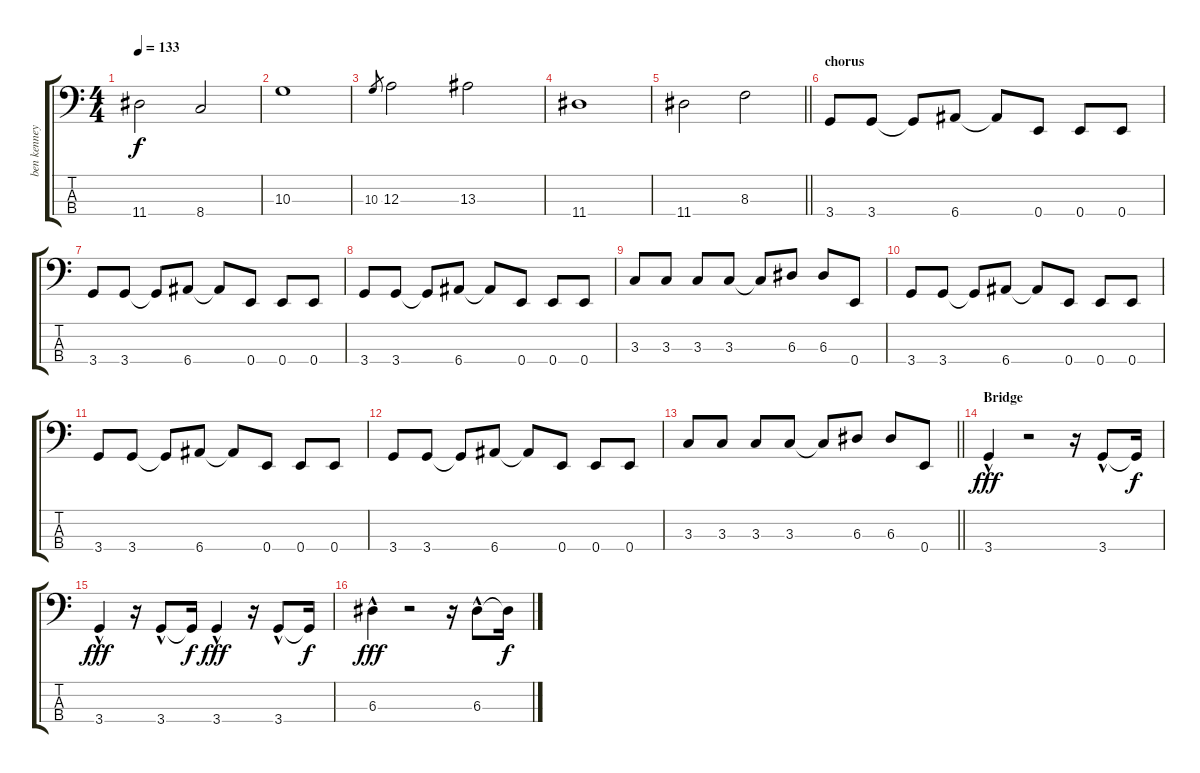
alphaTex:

\track ("ben kenney" "ben kenney") {instrument electricbassfinger}
\staff {score tabs}
\tuning (G2 D2 A1 E1) {hide}
\ts (4 4)
\tempo 133
\clef f4
\ks c
11.4.2{dy f} 8.4.2 |
10.3.1 |
10.3.8{gr} 12.3.2 13.3.2 |
11.4.1 |
\barLineRight lightlight
11.4.2 8.3.2 |
\section ("" "chorus")
3.4.8 3.4.8 3.4{t}.8 6.4.8 6.4{t}.8 0.4.8 0.4.8 0.4.8 |
3.4.8 3.4.8 3.4{t}.8 6.4.8 6.4{t}.8 0.4.8 0.4.8 0.4.8 |
3.4.8 3.4.8 3.4{t}.8 6.4.8 6.4{t}.8 0.4.8 0.4.8 0.4.8 |
3.3.8 3.3.8 3.3.8 3.3.8 3.3{t}.8 6.3.8 6.3.8 0.4.8 |
3.4.8 3.4.8 3.4{t}.8 6.4.8 6.4{t}.8 0.4.8 0.4.8 0.4.8 |
3.4.8 3.4.8 3.4{t}.8 6.4.8 6.4{t}.8 0.4.8 0.4.8 0.4.8 |
3.4.8 3.4.8 3.4{t}.8 6.4.8 6.4{t}.8 0.4.8 0.4.8 0.4.8 |
\barLineRight lightlight
3.3.8 3.3.8 3.3.8 3.3.8 3.3{t}.8 6.3.8 6.3.8 0.4.8 |
\section ("" "Bridge")
3.4{hac}.4{dy fff volume 16 instrument slapbass2} r.2 r.16 3.4{hac}.8 3.4{t}.16{dy f} |
3.4{hac}.4{dy fff} r.16 3.4{hac}.8 3.4{t}.16{dy f} 3.4{hac}.4{dy fff} r.16 3.4{hac}.8 3.4{t}.16{dy f} |
6.3{hac}.4{dy fff} r.2 r.16 6.3{hac}.8 6.3{t}.16{dy f}
